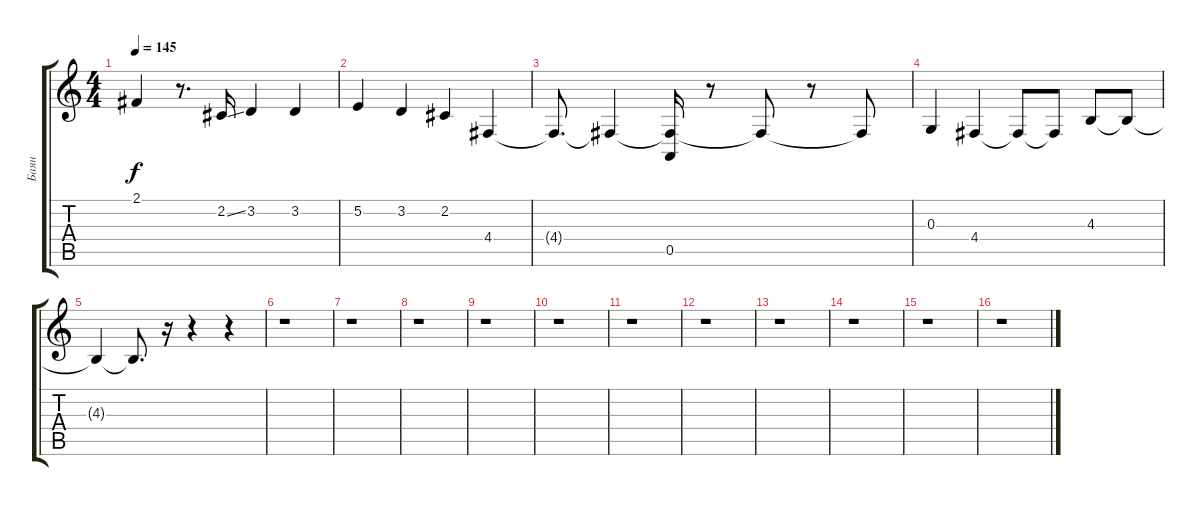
\track ("Баян" "Баян") {instrument oboe}
\staff {score tabs}
\tuning (E4 B3 G3 D3 A2 E2) {hide}
\ts (4 4)
\tempo 145
\clef g2
\ks c
2.1.4{dy f} r.8{d} 2.2{ss}.16 3.2.4 3.2.4 |
5.2.4 3.2.4 2.2.4 4.4.4 |
4.4{t}.8{d} 4.4{t}.4 (4.4{t} 0.5).16 r.8 4.4{t}.8 r.8 4.4{t}.8 |
0.3.4 4.4.4 4.4{t}.8 4.4{t}.8 4.3.8 4.3{t}.8 |
4.3{t}.4 4.3{t}.8{d} r.16 r.4 r.4 |
r.1 |
r.1 |
r.1 |
r.1 |
r.1 |
r.1 |
r.1 |
r.1 |
r.1 |
r.1 |
r.1
